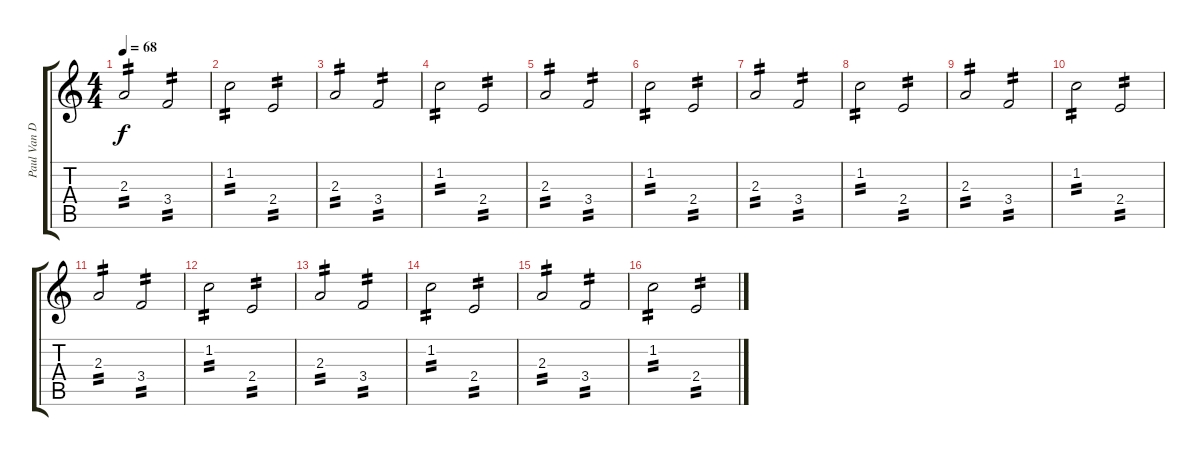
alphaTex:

\track ("Paul Van Dyk" "Paul Van D") {instrument electricbassfinger}
\staff {score tabs}
\tuning (E4 B3 G3 D3 A2 E2) {hide}
\ts (4 4)
\tempo 68
\clef g2
\ks c
2.3.2{tp 2 dy f instrument electricbassfinger} 3.4.2{tp 2} |
1.2.2{tp 2} 2.4.2{tp 2} |
2.3.2{tp 2} 3.4.2{tp 2} |
1.2.2{tp 2} 2.4.2{tp 2} |
2.3.2{tp 2} 3.4.2{tp 2} |
1.2.2{tp 2} 2.4.2{tp 2} |
2.3.2{tp 2} 3.4.2{tp 2} |
1.2.2{tp 2} 2.4.2{tp 2} |
2.3.2{tp 2} 3.4.2{tp 2} |
1.2.2{tp 2} 2.4.2{tp 2} |
2.3.2{tp 2} 3.4.2{tp 2} |
1.2.2{tp 2} 2.4.2{tp 2} |
2.3.2{tp 2} 3.4.2{tp 2} |
1.2.2{tp 2} 2.4.2{tp 2} |
2.3.2{tp 2} 3.4.2{tp 2} |
1.2.2{tp 2} 2.4.2{tp 2}
